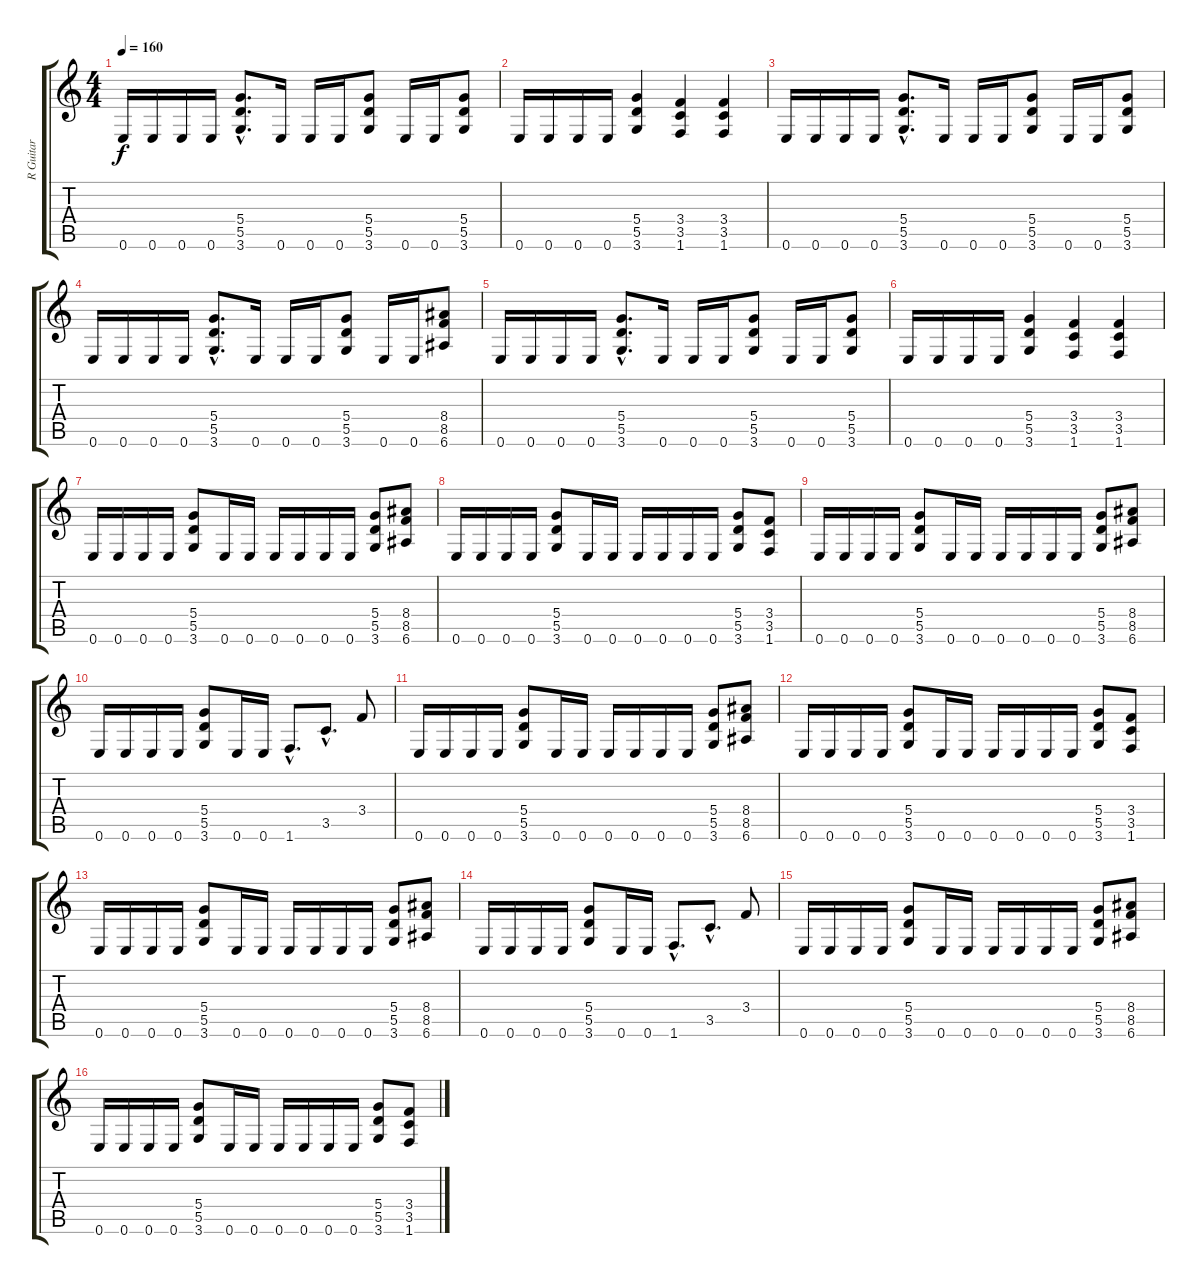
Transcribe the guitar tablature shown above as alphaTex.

\track ("R Guitar" "R Guitar") {instrument distortionguitar}
\staff {score tabs}
\tuning (E4 B3 G3 D3 A2 E2) {hide}
\ts (4 4)
\tempo 160
\clef g2
\ks c
0.6.16{dy f} 0.6.16 0.6.16 0.6.16 (5.4{hac} 5.5{hac} 3.6{hac}).8{d} 0.6.16 0.6.16 0.6.16 (5.4 5.5 3.6).8 0.6.16 0.6.16 (5.4 5.5 3.6).8 |
0.6.16 0.6.16 0.6.16 0.6.16 (5.4 5.5 3.6).4 (3.4 3.5 1.6).4 (3.4 3.5 1.6).4 |
0.6.16 0.6.16 0.6.16 0.6.16 (5.4{hac} 5.5{hac} 3.6{hac}).8{d} 0.6.16 0.6.16 0.6.16 (5.4 5.5 3.6).8 0.6.16 0.6.16 (5.4 5.5 3.6).8 |
0.6.16 0.6.16 0.6.16 0.6.16 (5.4{hac} 5.5{hac} 3.6{hac}).8{d} 0.6.16 0.6.16 0.6.16 (5.4 5.5 3.6).8 0.6.16 0.6.16 (8.4 8.5 6.6).8 |
0.6.16 0.6.16 0.6.16 0.6.16 (5.4{hac} 5.5{hac} 3.6{hac}).8{d} 0.6.16 0.6.16 0.6.16 (5.4 5.5 3.6).8 0.6.16 0.6.16 (5.4 5.5 3.6).8 |
0.6.16 0.6.16 0.6.16 0.6.16 (5.4 5.5 3.6).4 (3.4 3.5 1.6).4 (3.4 3.5 1.6).4 |
0.6.16 0.6.16 0.6.16 0.6.16 (5.4 5.5 3.6).8 0.6.16 0.6.16 0.6.16 0.6.16 0.6.16 0.6.16 (5.4 5.5 3.6).8 (8.4 8.5 6.6).8 |
0.6.16 0.6.16 0.6.16 0.6.16 (5.4 5.5 3.6).8 0.6.16 0.6.16 0.6.16 0.6.16 0.6.16 0.6.16 (5.4 5.5 3.6).8 (3.4 3.5 1.6).8 |
0.6.16 0.6.16 0.6.16 0.6.16 (5.4 5.5 3.6).8 0.6.16 0.6.16 0.6.16 0.6.16 0.6.16 0.6.16 (5.4 5.5 3.6).8 (8.4 8.5 6.6).8 |
0.6.16 0.6.16 0.6.16 0.6.16 (5.4 5.5 3.6).8 0.6.16 0.6.16 1.6{hac}.8{d} 3.5{hac}.8{d} 3.4.8 |
0.6.16 0.6.16 0.6.16 0.6.16 (5.4 5.5 3.6).8 0.6.16 0.6.16 0.6.16 0.6.16 0.6.16 0.6.16 (5.4 5.5 3.6).8 (8.4 8.5 6.6).8 |
0.6.16 0.6.16 0.6.16 0.6.16 (5.4 5.5 3.6).8 0.6.16 0.6.16 0.6.16 0.6.16 0.6.16 0.6.16 (5.4 5.5 3.6).8 (3.4 3.5 1.6).8 |
0.6.16 0.6.16 0.6.16 0.6.16 (5.4 5.5 3.6).8 0.6.16 0.6.16 0.6.16 0.6.16 0.6.16 0.6.16 (5.4 5.5 3.6).8 (8.4 8.5 6.6).8 |
0.6.16 0.6.16 0.6.16 0.6.16 (5.4 5.5 3.6).8 0.6.16 0.6.16 1.6{hac}.8{d} 3.5{hac}.8{d} 3.4.8 |
0.6.16 0.6.16 0.6.16 0.6.16 (5.4 5.5 3.6).8 0.6.16 0.6.16 0.6.16 0.6.16 0.6.16 0.6.16 (5.4 5.5 3.6).8 (8.4 8.5 6.6).8 |
0.6.16 0.6.16 0.6.16 0.6.16 (5.4 5.5 3.6).8 0.6.16 0.6.16 0.6.16 0.6.16 0.6.16 0.6.16 (5.4 5.5 3.6).8 (3.4 3.5 1.6).8
